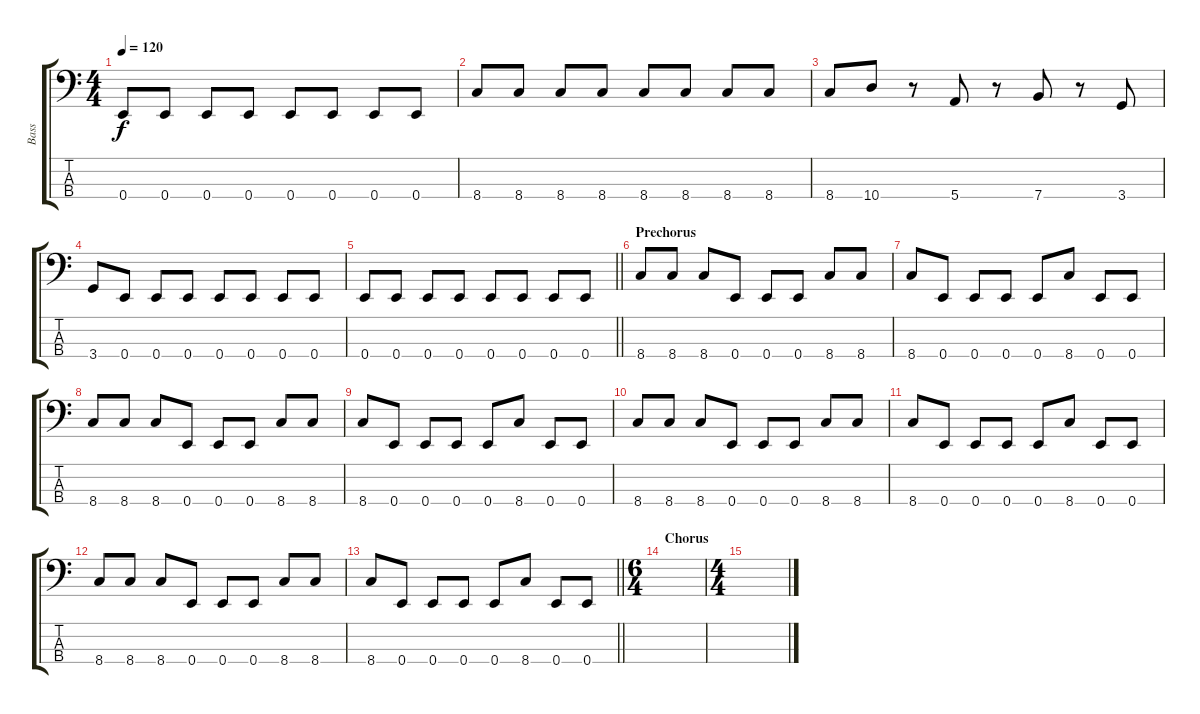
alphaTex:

\track ("Bass" "Bass") {instrument electricbasspick}
\staff {score tabs}
\tuning (G2 D2 A1 E1) {hide}
\ts (4 4)
\tempo 120
\clef f4
\ks c
0.4.8{dy f} 0.4.8 0.4.8 0.4.8 0.4.8 0.4.8 0.4.8 0.4.8 |
8.4.8 8.4.8 8.4.8 8.4.8 8.4.8 8.4.8 8.4.8 8.4.8 |
8.4.8 10.4.8 r.8 5.4.8 r.8 7.4.8 r.8 3.4.8 |
3.4.8 0.4.8 0.4.8 0.4.8 0.4.8 0.4.8 0.4.8 0.4.8 |
\barLineRight lightlight
0.4.8 0.4.8 0.4.8 0.4.8 0.4.8 0.4.8 0.4.8 0.4.8 |
\section ("" "Prechorus")
8.4.8 8.4.8 8.4.8 0.4.8 0.4.8 0.4.8 8.4.8 8.4.8 |
8.4.8 0.4.8 0.4.8 0.4.8 0.4.8 8.4.8 0.4.8 0.4.8 |
8.4.8 8.4.8 8.4.8 0.4.8 0.4.8 0.4.8 8.4.8 8.4.8 |
8.4.8 0.4.8 0.4.8 0.4.8 0.4.8 8.4.8 0.4.8 0.4.8 |
8.4.8 8.4.8 8.4.8 0.4.8 0.4.8 0.4.8 8.4.8 8.4.8 |
8.4.8 0.4.8 0.4.8 0.4.8 0.4.8 8.4.8 0.4.8 0.4.8 |
8.4.8 8.4.8 8.4.8 0.4.8 0.4.8 0.4.8 8.4.8 8.4.8 |
\barLineRight lightlight
8.4.8 0.4.8 0.4.8 0.4.8 0.4.8 8.4.8 0.4.8 0.4.8 |
\ts (6 4)
\section ("" "Chorus")
|
\ts (4 4)
